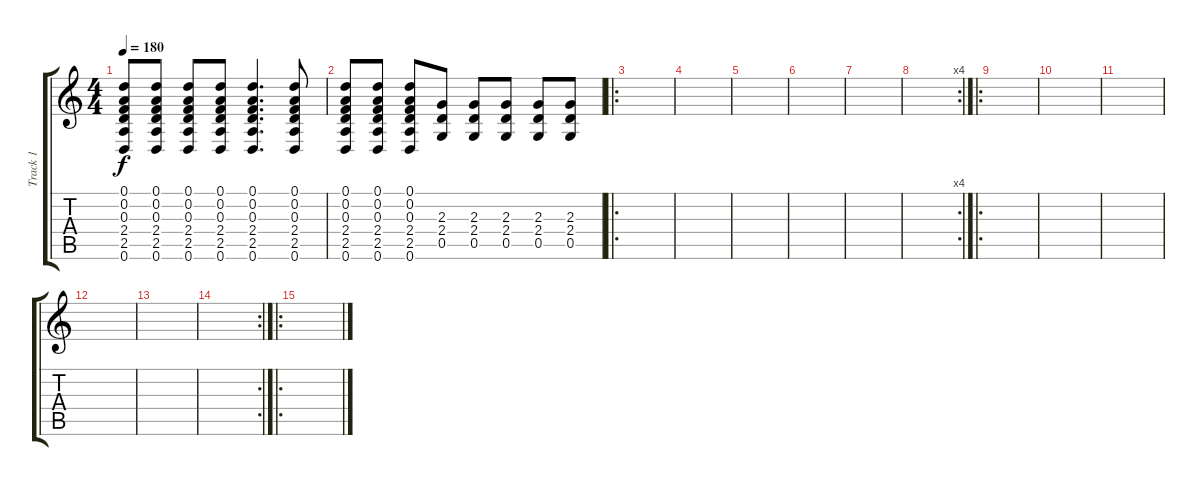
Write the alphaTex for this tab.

\track ("Track 1" "Track 1") {instrument acousticguitarsteel}
\staff {score tabs}
\tuning (D4 A3 F3 C3 G2 D2) {hide}
\ts (4 4)
\tempo 180
\clef g2
\ks c
(0.1{t} 0.2{t} 0.3{t} 2.4{t} 2.5{t} 0.6{t}).8{dy f} (0.1 0.2 0.3 2.4 2.5 0.6).8 (0.1 0.2 0.3 2.4 2.5 0.6).8 (0.1 0.2 0.3 2.4 2.5 0.6).8 (0.1 0.2 0.3 2.4 2.5 0.6).4{d} (0.1 0.2 0.3 2.4 2.5 0.6).8 |
(0.1 0.2 0.3 2.4 2.5 0.6).8 (0.1 0.2 0.3 2.4 2.5 0.6).8 (0.1 0.2 0.3 2.4 2.5 0.6).8 (2.3 2.4 0.5).8 (2.3 2.4 0.5).8 (2.3 2.4 0.5).8 (2.3 2.4 0.5).8 (2.3 2.4 0.5).8 |
\ro
|
|
|
|
|
\rc 4
|
\ro
|
|
|
|
|
\rc 2
|
\ro
